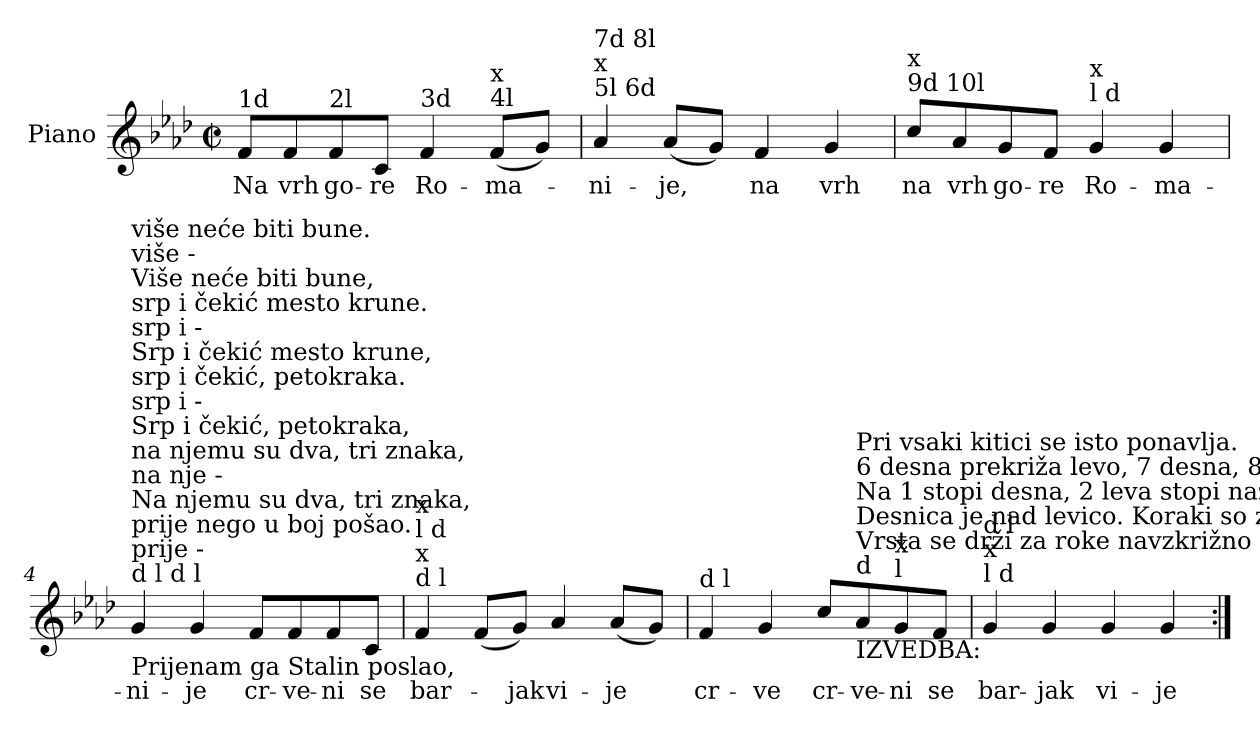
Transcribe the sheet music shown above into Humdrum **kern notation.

**kern	**text
*part1	*part1
*staff1	*staff1
*I"Piano	*
*I'Pno.	*
*clefG2	*
*k[b-e-a-d-]	*
*M2/2	*
*met(c|)	*
=1	=1
!LO:TX:t=1d	!
!	!LO:LY:b
8f/L	Na
!	!LO:LY:b
8f/	vrh
!LO:TX:t=2l	!
!	!LO:LY:b
8f/	go-
!	!LO:LY:b
8c/J	-re
!LO:TX:t=3d	!
!	!LO:LY:b
4f/	Ro-
!LO:TX:t=4l	!
!LO:TX:t=x	!
!	!LO:LY:b
(<8f/L	-ma-
8g/J)	.
=2	=2
!LO:TX:t=5l         6d	!
!LO:TX:t=x	!
!LO:TX:t=7d      8l	!
!	!LO:LY:b
4a-/	-ni-
!	!LO:LY:b
(<8a-/L	-je,
8g/J)	.
!	!LO:LY:b
4f/	na
!	!LO:LY:b
4g/	vrh
=3	=3
!LO:TX:t=9d      10l	!
!LO:TX:t=x	!
!	!LO:LY:b
8cc/L	na
!	!LO:LY:b
8a-/	vrh
!	!LO:LY:b
8g/	go-
!	!LO:LY:b
8f/J	-re
!LO:TX:t=l        d	!
!LO:TX:t=x	!
!	!LO:LY:b
4g/	Ro-
!	!LO:LY:b
4g/	-ma-
!!LO:LB:g=z
=4	=4
!LO:TX:t=d        l           d         l	!
!LO:TX:b:t=Prijenam ga Stalin poslao,	!
!LO:TX:t=prije -	!
!LO:TX:t=prije nego u boj pošao.	!
!LO:TX:t=Na njemu su dva, tri znaka,	!
!LO:TX:t=na nje -	!
!LO:TX:t=na njemu su dva, tri znaka,	!
!LO:TX:t=Srp i čekić, petokraka,	!
!LO:TX:t=srp i -	!
!LO:TX:t=srp i čekić, petokraka.	!
!LO:TX:t=Srp i čekić mesto krune,	!
!LO:TX:t=srp i -	!
!LO:TX:t=srp i čekić mesto krune.	!
!LO:TX:t=Više neće biti bune,	!
!LO:TX:t=više -	!
!LO:TX:t=više neće biti bune.	!
!	!LO:LY:b
4g/	-ni-
!	!LO:LY:b
4gZ/	-je
!	!LO:LY:b
8f/L	cr-
!	!LO:LY:b
8f/	-ve-
!	!LO:LY:b
8f/	-ni
!	!LO:LY:b
8c/J	se
=5	=5
!LO:TX:t=d          l	!
!LO:TX:t=x	!
!LO:TX:t=l        d	!
!LO:TX:t=x	!
!	!LO:LY:b
4f/	bar-
(<8f/L	.
!	!LO:LY:b
8g/J)	jak
!	!LO:LY:b
4a-/	vi-
!	!LO:LY:b
(<8a-/L	-je
8g/J)	.
=6	=6
!LO:TX:t=d        l	!
!	!LO:LY:b
4f/	cr-
!	!LO:LY:b
4g/	-ve
!	!LO:LY:b
8cc/L	cr-
!LO:TX:t=d	!
!LO:TX:b:t=IZVEDBA&colon;	!
!LO:TX:t=Vrsta se drži za roke navzkrižno spredaj.	!
!LO:TX:t=Desnica je nad levico. Koraki so zaznamovani nad besedilom in notami s številkami.	!
!LO:TX:t=Na 1 stopi desna, 2 leva stopi nazaj, 3 desna, 4 leva prekriža desno, 5 leva stopi nazaj,	!
!LO:TX:t=6 desna prekriža levo, 7 desna, 8 leva, 9 desna, 10 leva prekriža desno itd.	!
!LO:TX:t=Pri vsaki kitici se isto ponavlja.	!
!	!LO:LY:b
8a-/	-ve-
!LO:TX:t=l	!
!LO:TX:t=x	!
!	!LO:LY:b
8g/	-ni
!	!LO:LY:b
8f/J	se
=7	=7
!LO:TX:t=l      d	!
!LO:TX:t=x	!
!LO:TX:t=d      l	!
!	!LO:LY:b
4g/	bar-
!	!LO:LY:b
4g/	-jak
!	!LO:LY:b
4g/	vi-
!	!LO:LY:b
4g/	-je
=:|!	=:|!
*-	*-
